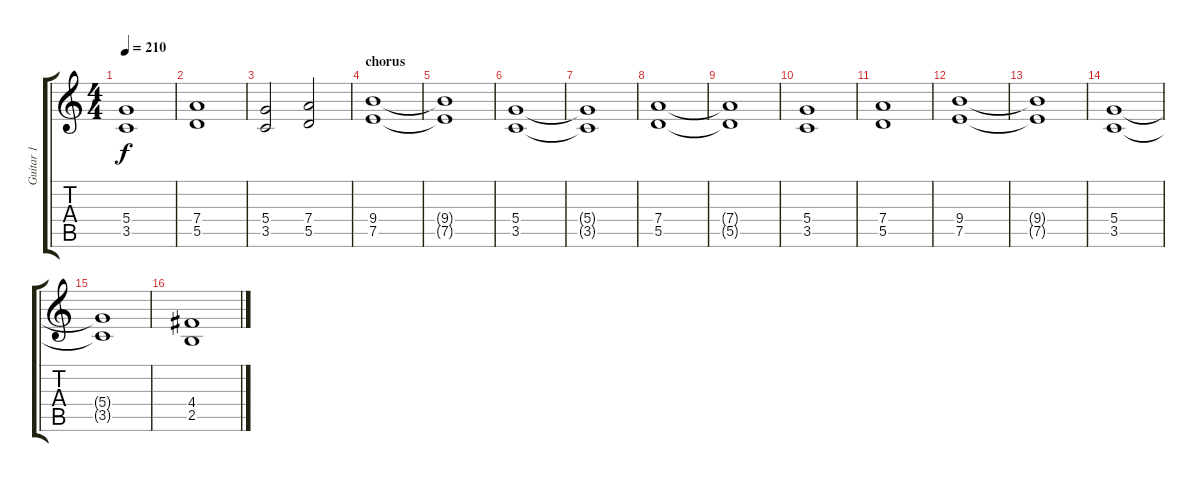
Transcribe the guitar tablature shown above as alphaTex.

\track ("Guitar 1" "Guitar 1") {instrument distortionguitar}
\staff {score tabs}
\tuning (E4 B3 G3 D3 A2 E2) {hide}
\ts (4 4)
\tempo 210
\clef g2
\ks c
(5.4 3.5).1{dy f} |
(7.4 5.5).1 |
(5.4 3.5).2 (7.4 5.5).2 |
\section ("" "chorus")
(9.4 7.5).1 |
(9.4{t} 7.5{t}).1 |
(5.4 3.5).1 |
(5.4{t} 3.5{t}).1 |
(7.4 5.5).1 |
(7.4{t} 5.5{t}).1 |
(5.4 3.5).1 |
(7.4 5.5).1 |
(9.4 7.5).1 |
(9.4{t} 7.5{t}).1 |
(5.4 3.5).1 |
(5.4{t} 3.5{t}).1 |
(4.4 2.5).1
